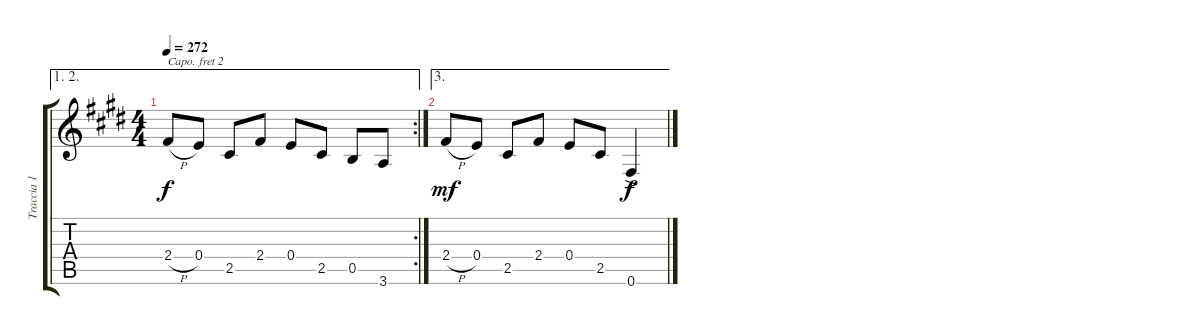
\track ("Traccia 1" "Traccia 1") {instrument electricguitarclean}
\staff {score tabs}
\capo 2
\tuning (E4 B3 G3 D3 A2 E2) {hide}
\ae (1 2)
\rc 2
\ts (4 4)
\tempo 272
\clef g2
\ks e
2.4{h}.8{dy f} 0.4.8 2.5.8 2.4.8 0.4.8 2.5.8 0.5.8 3.6.8 |
\ae 3
2.4{h}.8{dy mf} 0.4.8 2.5.8 2.4.8 0.4.8 2.5.8 0.6{ac}.4{dy f}
